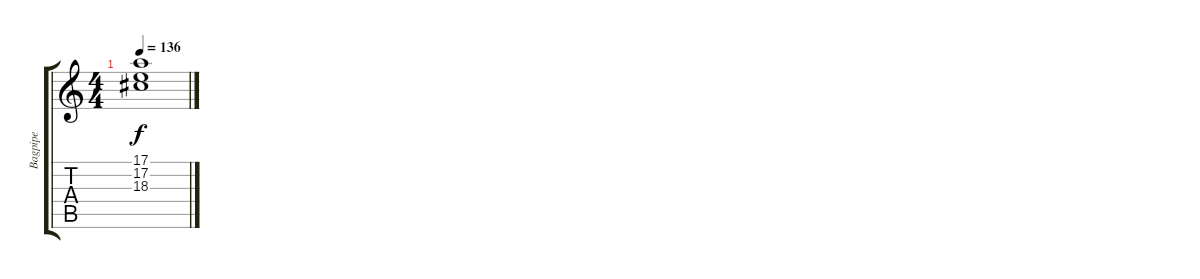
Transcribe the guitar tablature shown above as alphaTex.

\track ("Bagpipe" "Bagpipe") {instrument bagpipe}
\staff {score tabs}
\tuning (E4 B3 G3 D3 A2 E2) {hide}
\ts (4 4)
\tempo 136
\clef g2
\ks c
(17.1 17.2 18.3).1{dy f}
